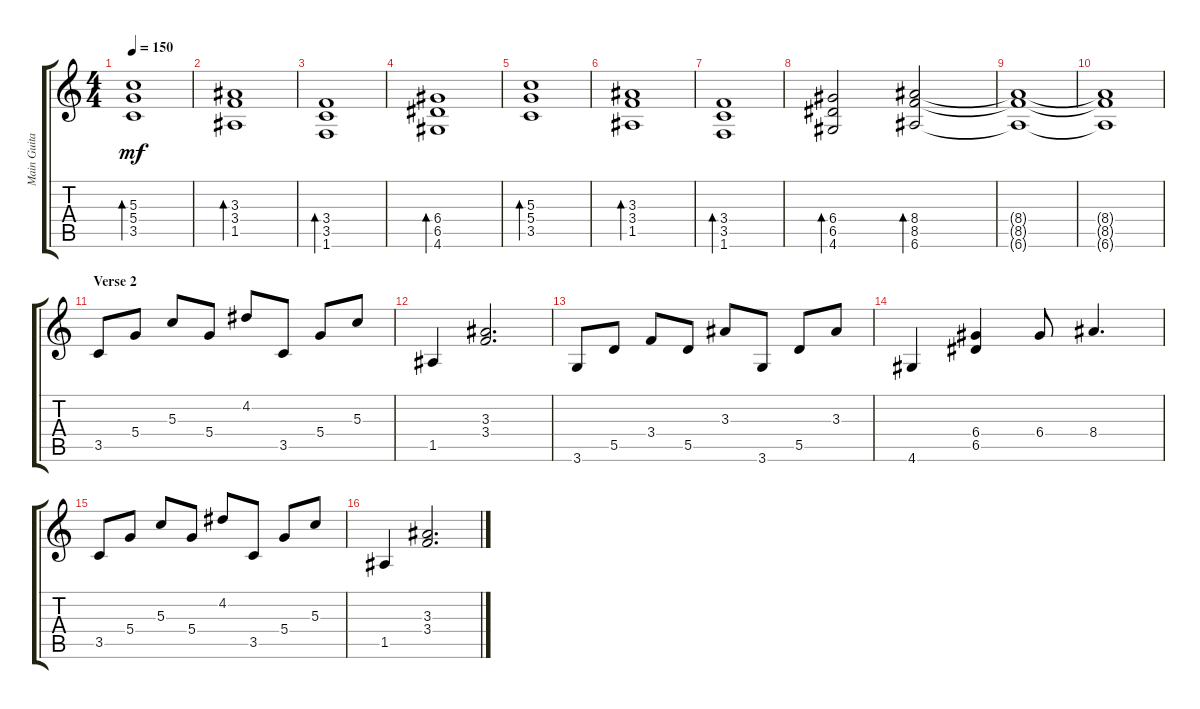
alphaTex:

\track ("Main Guitar" "Main Guita") {instrument electricguitarclean}
\staff {score tabs}
\tuning (E4 B3 G3 D3 A2 E2) {hide}
\ts (4 4)
\tempo 150
\clef g2
\ks c
(5.3 5.4 3.5).1{bd 30 dy mf} |
(3.3 3.4 1.5).1{bd 30} |
(3.4 3.5 1.6).1{bd 30} |
(6.4 6.5 4.6).1{bd 30} |
(5.3 5.4 3.5).1{bd 30} |
(3.3 3.4 1.5).1{bd 30} |
(3.4 3.5 1.6).1{bd 30} |
(6.4 6.5 4.6).2{bd 30} (8.4 8.5 6.6).2{bd 30} |
(8.4{t} 8.5{t} 6.6{t}).1 |
(8.4{t} 8.5{t} 6.6{t}).1 |
\section ("" "Verse 2")
3.5.8 5.4.8 5.3.8 5.4.8 4.2.8 3.5.8 5.4.8 5.3.8 |
1.5.4 (3.3 3.4).2{d} |
3.6.8 5.5.8 3.4.8 5.5.8 3.3.8 3.6.8 5.5.8 3.3.8 |
4.6.4 (6.4 6.5).4 6.4.8 8.4.4{d} |
3.5.8 5.4.8 5.3.8 5.4.8 4.2.8 3.5.8 5.4.8 5.3.8 |
1.5.4 (3.3 3.4).2{d}
